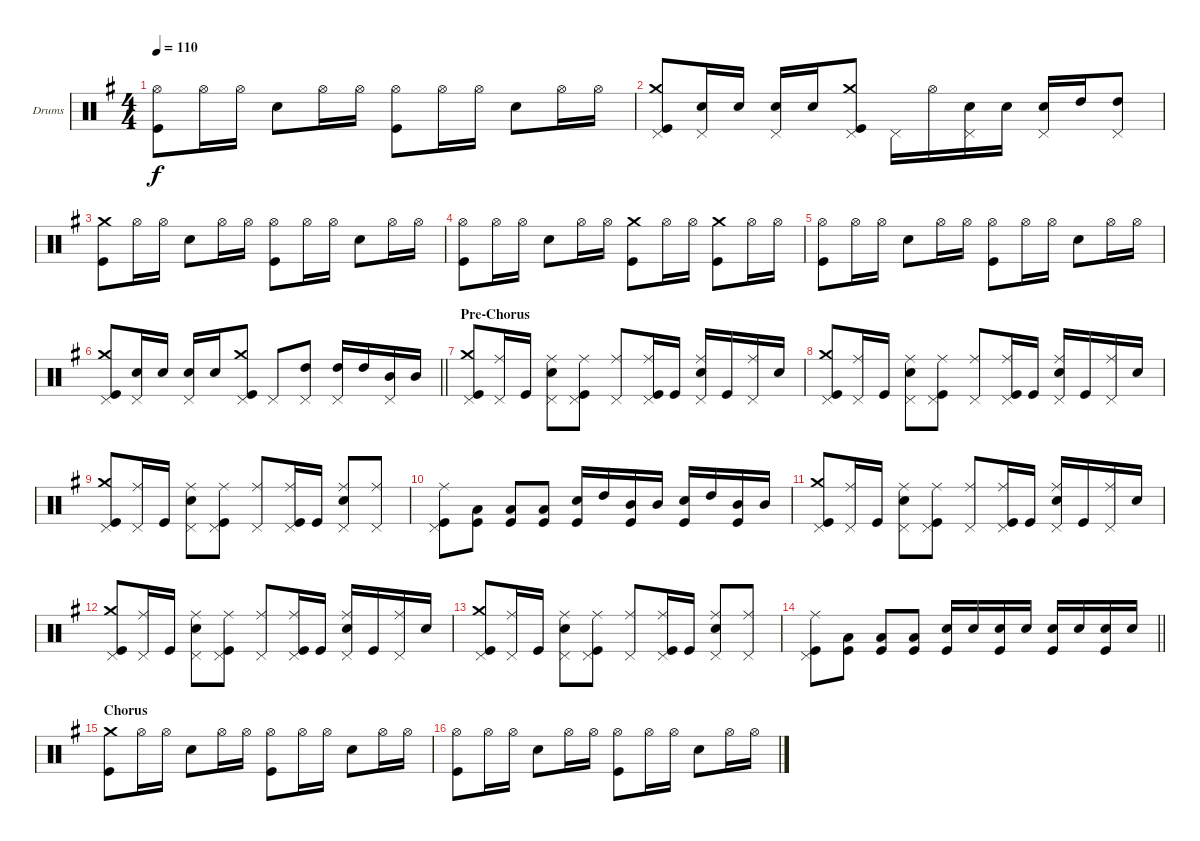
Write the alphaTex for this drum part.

\bracketExtendMode groupsimilarinstruments
\firstSystemTrackNameOrientation horizontal
\otherSystemsTrackNameOrientation horizontal
\track ("Барабаны" "Drums") {instrument percussion}
\staff {score}
\articulation defaults
\ts (4 4)
\tempo 110
\clef neutral
\ks eminor
("Kick (hit)" "Hi-Hat (open)").8{dy f} "Hi-Hat (open)".16 "Hi-Hat (open)".16 "Snare (hit) 2".8 "Hi-Hat (open)".16 "Hi-Hat (open)".16 ("Kick (hit)" "Hi-Hat (open)").8 "Hi-Hat (open)".16 "Hi-Hat (open)".16 "Snare (hit) 2".8 "Hi-Hat (open)".16 "Hi-Hat (open)".16 |
("Kick (hit)" "Crash medium (hit)" "Pedal Hi-Hat (hit)").8 ("Snare (hit) 2" "Pedal Hi-Hat (hit)").16 "Snare (hit) 2".16 ("Snare (hit) 2" "Pedal Hi-Hat (hit)").16 "Snare (hit) 2".16 ("Kick (hit)" "Crash medium (hit)" "Pedal Hi-Hat (hit)").8 "Pedal Hi-Hat (hit)".16 "Hi-Hat (open)".16 ("Snare (hit) 2" "Pedal Hi-Hat (hit)").16 "Snare (hit) 2".16 ("Snare (hit) 2" "Pedal Hi-Hat (hit)").16 "High Tom (hit)".16 ("High Tom (hit)" "Pedal Hi-Hat (hit)").8 |
("Kick (hit)" "Crash medium (hit)").8 "Hi-Hat (open)".16 "Hi-Hat (open)".16 "Snare (hit) 2".8 "Hi-Hat (open)".16 "Hi-Hat (open)".16 ("Kick (hit)" "Hi-Hat (open)").8 "Hi-Hat (open)".16 "Hi-Hat (open)".16 "Snare (hit) 2".8 "Hi-Hat (open)".16 "Hi-Hat (open)".16 |
("Kick (hit)" "Hi-Hat (open)").8 "Hi-Hat (open)".16 "Hi-Hat (open)".16 "Snare (hit) 2".8 "Hi-Hat (open)".16 "Hi-Hat (open)".16 ("Kick (hit)" "Crash medium (hit)").8 "Hi-Hat (open)".16 "Hi-Hat (open)".16 ("Kick (hit)" "Crash medium (hit)").8 "Hi-Hat (open)".16 "Hi-Hat (open)".16 |
("Kick (hit)" "Hi-Hat (open)").8 "Hi-Hat (open)".16 "Hi-Hat (open)".16 "Snare (hit) 2".8 "Hi-Hat (open)".16 "Hi-Hat (open)".16 ("Kick (hit)" "Hi-Hat (open)").8 "Hi-Hat (open)".16 "Hi-Hat (open)".16 "Snare (hit) 2".8 "Hi-Hat (open)".16 "Hi-Hat (open)".16 |
\barLineRight lightlight
("Kick (hit)" "Crash medium (hit)" "Pedal Hi-Hat (hit)").8 ("Snare (hit) 2" "Pedal Hi-Hat (hit)").16 "Snare (hit) 2".16 ("Snare (hit) 2" "Pedal Hi-Hat (hit)").16 "Snare (hit) 2".16 ("Kick (hit)" "Crash medium (hit)" "Pedal Hi-Hat (hit)").8 "Pedal Hi-Hat (hit)".8 ("High Tom (hit)" "Pedal Hi-Hat (hit)").8 ("High Tom (hit)" "Pedal Hi-Hat (hit)").16 "High Tom (hit)".16 ("Mid Tom (hit)" "Pedal Hi-Hat (hit)").16 "Mid Tom (hit)".16 |
\section ("" "Pre-Chorus")
("Kick (hit)" "Crash medium (hit)" "Pedal Hi-Hat (hit)").8 ("Ride (middle)" "Pedal Hi-Hat (hit)").16 "Kick (hit)".16 ("Snare (hit) 2" "Ride (middle)" "Pedal Hi-Hat (hit)").8 ("Kick (hit)" "Ride (middle)" "Pedal Hi-Hat (hit)").8 ("Ride (middle)" "Pedal Hi-Hat (hit)").8 ("Kick (hit)" "Ride (middle)" "Pedal Hi-Hat (hit)").16 "Kick (hit)".16 ("Snare (hit) 2" "Ride (middle)" "Pedal Hi-Hat (hit)").16 "Kick (hit)".16 ("Ride (middle)" "Pedal Hi-Hat (hit)").16 "Snare (hit) 2".16 |
("Kick (hit)" "Crash medium (hit)" "Pedal Hi-Hat (hit)").8 ("Ride (middle)" "Pedal Hi-Hat (hit)").16 "Kick (hit)".16 ("Snare (hit) 2" "Ride (middle)" "Pedal Hi-Hat (hit)").8 ("Kick (hit)" "Ride (middle)" "Pedal Hi-Hat (hit)").8 ("Ride (middle)" "Pedal Hi-Hat (hit)").8 ("Kick (hit)" "Ride (middle)" "Pedal Hi-Hat (hit)").16 "Kick (hit)".16 ("Snare (hit) 2" "Ride (middle)" "Pedal Hi-Hat (hit)").16 "Kick (hit)".16 ("Ride (middle)" "Pedal Hi-Hat (hit)").16 "Snare (hit) 2".16 |
("Kick (hit)" "Crash medium (hit)" "Pedal Hi-Hat (hit)").8 ("Ride (middle)" "Pedal Hi-Hat (hit)").16 "Kick (hit)".16 ("Snare (hit) 2" "Ride (middle)" "Pedal Hi-Hat (hit)").8 ("Kick (hit)" "Ride (middle)" "Pedal Hi-Hat (hit)").8 ("Ride (middle)" "Pedal Hi-Hat (hit)").8 ("Kick (hit)" "Ride (middle)" "Pedal Hi-Hat (hit)").16 "Kick (hit)".16 ("Snare (hit) 2" "Ride (middle)" "Pedal Hi-Hat (hit)").8 ("Ride (middle)" "Pedal Hi-Hat (hit)").8 |
("Kick (hit)" "Pedal Hi-Hat (hit)" "Ride (middle)").8 ("Low Tom (hit)" "Kick (hit)").8 ("Kick (hit)" "Low Tom (hit)").8 ("Low Tom (hit)" "Kick (hit)").8 ("Snare (hit) 2" "Kick (hit)").16 "High Tom (hit)".16 ("Kick (hit)" "Mid Tom (hit)").16 "Mid Tom (hit)".16 ("Snare (hit) 2" "Kick (hit)").16 "High Tom (hit)".16 ("Kick (hit)" "Mid Tom (hit)").16 "Mid Tom (hit)".16 |
("Kick (hit)" "Crash medium (hit)" "Pedal Hi-Hat (hit)").8 ("Ride (middle)" "Pedal Hi-Hat (hit)").16 "Kick (hit)".16 ("Snare (hit) 2" "Ride (middle)" "Pedal Hi-Hat (hit)").8 ("Kick (hit)" "Ride (middle)" "Pedal Hi-Hat (hit)").8 ("Ride (middle)" "Pedal Hi-Hat (hit)").8 ("Kick (hit)" "Ride (middle)" "Pedal Hi-Hat (hit)").16 "Kick (hit)".16 ("Snare (hit) 2" "Ride (middle)" "Pedal Hi-Hat (hit)").16 "Kick (hit)".16 ("Ride (middle)" "Pedal Hi-Hat (hit)").16 "Snare (hit) 2".16 |
("Kick (hit)" "Crash medium (hit)" "Pedal Hi-Hat (hit)").8 ("Ride (middle)" "Pedal Hi-Hat (hit)").16 "Kick (hit)".16 ("Snare (hit) 2" "Ride (middle)" "Pedal Hi-Hat (hit)").8 ("Kick (hit)" "Ride (middle)" "Pedal Hi-Hat (hit)").8 ("Ride (middle)" "Pedal Hi-Hat (hit)").8 ("Kick (hit)" "Ride (middle)" "Pedal Hi-Hat (hit)").16 "Kick (hit)".16 ("Snare (hit) 2" "Ride (middle)" "Pedal Hi-Hat (hit)").16 "Kick (hit)".16 ("Ride (middle)" "Pedal Hi-Hat (hit)").16 "Snare (hit) 2".16 |
("Kick (hit)" "Crash medium (hit)" "Pedal Hi-Hat (hit)").8 ("Ride (middle)" "Pedal Hi-Hat (hit)").16 "Kick (hit)".16 ("Snare (hit) 2" "Ride (middle)" "Pedal Hi-Hat (hit)").8 ("Kick (hit)" "Ride (middle)" "Pedal Hi-Hat (hit)").8 ("Ride (middle)" "Pedal Hi-Hat (hit)").8 ("Kick (hit)" "Ride (middle)" "Pedal Hi-Hat (hit)").16 "Kick (hit)".16 ("Snare (hit) 2" "Ride (middle)" "Pedal Hi-Hat (hit)").8 ("Ride (middle)" "Pedal Hi-Hat (hit)").8 |
\barLineRight lightlight
("Kick (hit)" "Pedal Hi-Hat (hit)" "Ride (middle)").8 ("Low Tom (hit)" "Kick (hit)").8 ("Kick (hit)" "Low Tom (hit)").8 ("Low Tom (hit)" "Kick (hit)").8 ("Snare (hit) 2" "Kick (hit)").16 "Snare (hit) 2".16 ("Kick (hit)" "Snare (hit) 2").16 "Snare (hit) 2".16 ("Snare (hit) 2" "Kick (hit)").16 "Snare (hit) 2".16 ("Snare (hit) 2" "Kick (hit)").16 "Snare (hit) 2".16 |
\section ("" "Chorus")
("Kick (hit)" "Crash medium (hit)").8 "Hi-Hat (open)".16 "Hi-Hat (open)".16 "Snare (hit) 2".8 "Hi-Hat (open)".16 "Hi-Hat (open)".16 ("Kick (hit)" "Hi-Hat (open)").8 "Hi-Hat (open)".16 "Hi-Hat (open)".16 "Snare (hit) 2".8 "Hi-Hat (open)".16 "Hi-Hat (open)".16 |
("Kick (hit)" "Hi-Hat (open)").8 "Hi-Hat (open)".16 "Hi-Hat (open)".16 "Snare (hit) 2".8 "Hi-Hat (open)".16 "Hi-Hat (open)".16 ("Kick (hit)" "Hi-Hat (open)").8 "Hi-Hat (open)".16 "Hi-Hat (open)".16 "Snare (hit) 2".8 "Hi-Hat (open)".16 "Hi-Hat (open)".16
